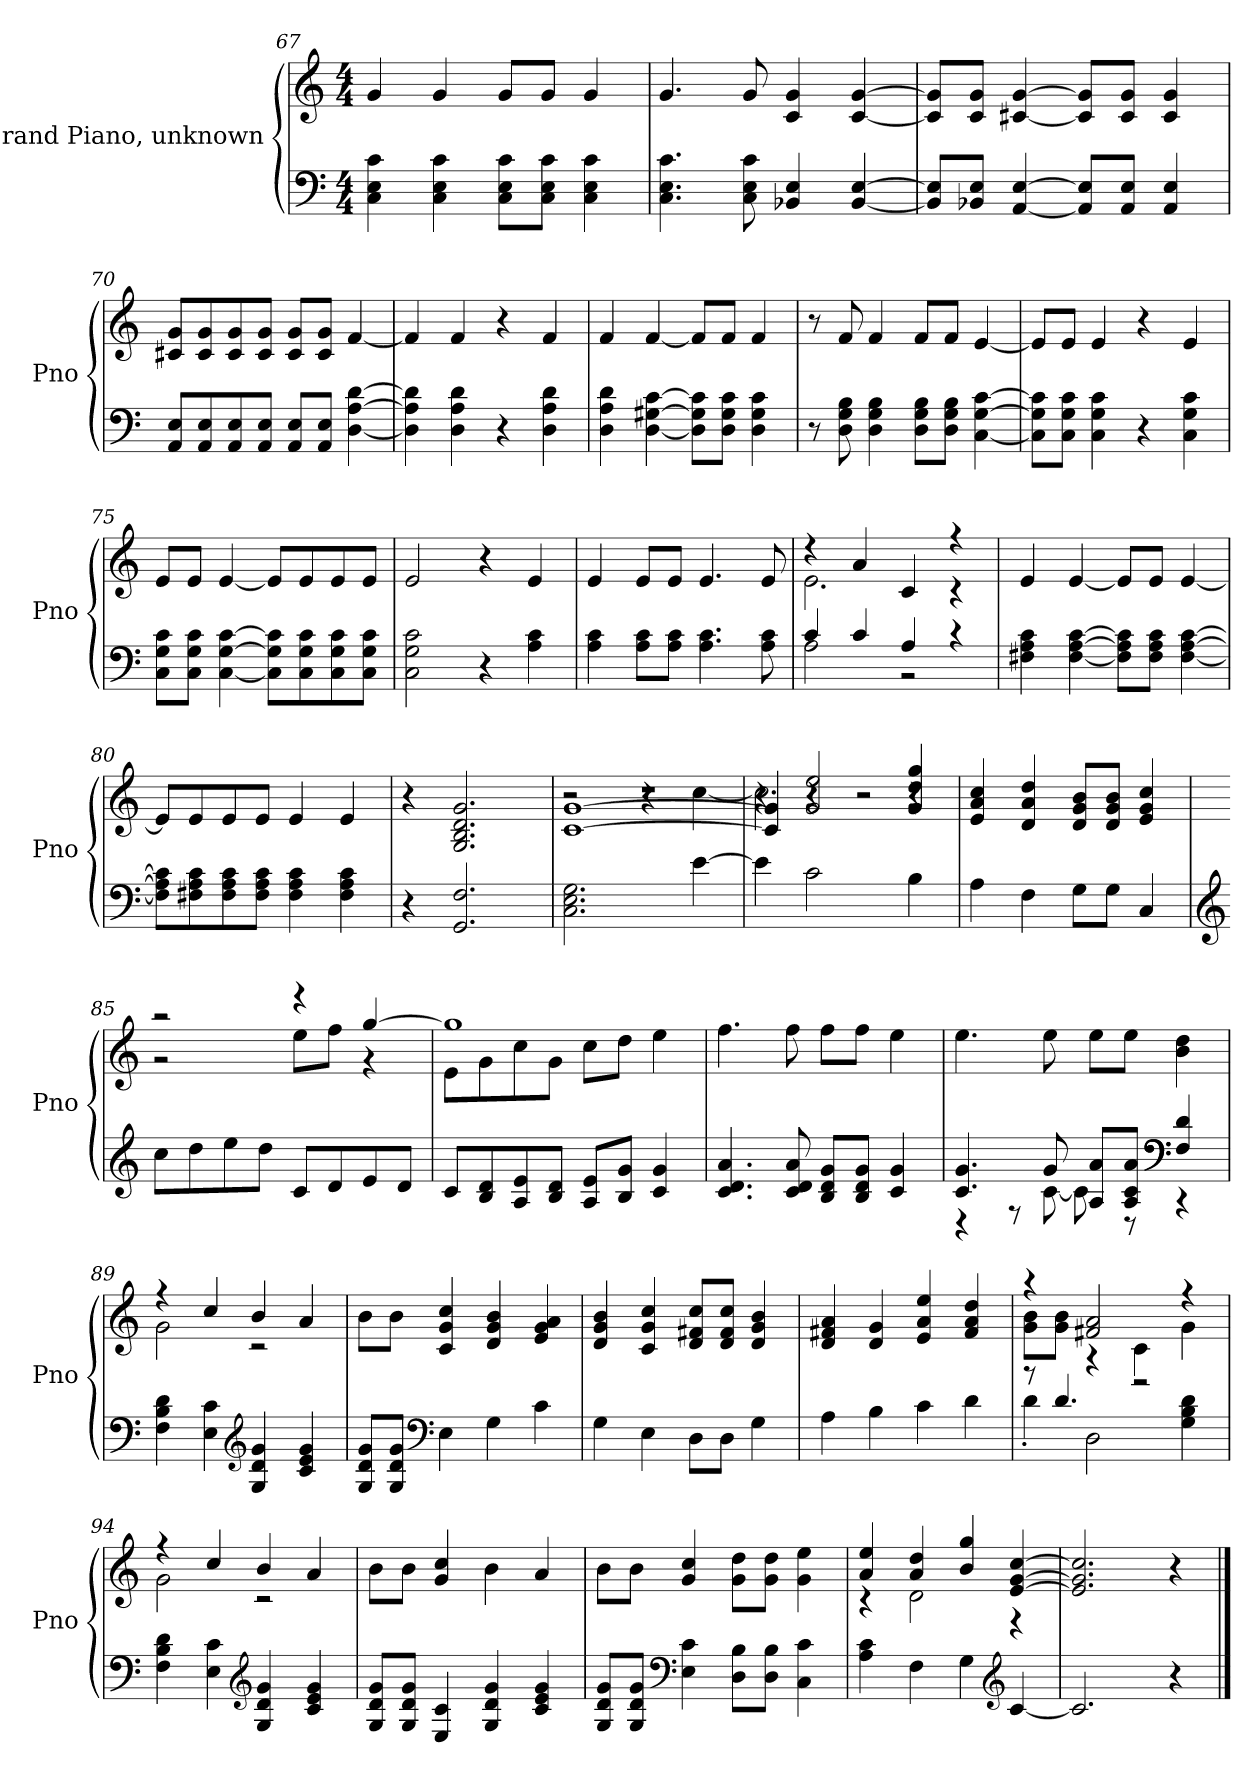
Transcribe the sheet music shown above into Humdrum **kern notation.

**kern	**kern
*part1	*part1
*staff2	*staff1
*I"Grand Piano, unknown	*
*I'Pno	*
*clefF4	*clefG2
*k[]	*k[]
*M4/4	*M4/4
=67	=67
4C\ 4E\ 4c\	4g/
4C\ 4E\ 4c\	4g/
8C\ 8E\ 8c\L	8g/L
8C\ 8E\ 8c\J	8g/J
4C\ 4E\ 4c\	4g/
=68	=68
4.C\ 4.E\ 4.c\	4.g/
8C\ 8E\ 8c\	8g/
4BB-X/ 4E/	4c/ 4g/
[4BB-/ [4E/	[4c/ [4g/
=69	=69
8BB-/] 8E/]L	8c/] 8g/]L
8BB-X/ 8E/J	8c/ 8g/J
[4AA/ [4E/	[4c#X/ [4g/
8AA/] 8E/]L	8c#/] 8g/]L
8AA/ 8E/J	8c#/ 8g/J
4AA/ 4E/	4c#/ 4g/
=70	=70
8AA/ 8E/L	8c#X/ 8g/L
8AA/ 8E/	8c#/ 8g/
8AA/ 8E/	8c#/ 8g/
8AA/ 8E/J	8c#/ 8g/J
8AA/ 8E/L	8c#/ 8g/L
8AA/ 8E/J	8c#/ 8g/J
[4D\ [4A\ [4d\	[4f/
!!LO:PB:g=z
=71	=71
4D\] 4A\] 4d\]	4f/]
4D\ 4A\ 4d\	4f/
4r	4r
4D\ 4A\ 4d\	4f/
=72	=72
4D\ 4A\ 4d\	4f/
[4D\ [4G#X\ [4c\	[4f/
8D\] 8G#\] 8c\]L	8f/L]
8D\ 8G#\ 8c\J	8f/J
4D\ 4G#\ 4c\	4f/
=73	=73
8r	8r
8D\ 8G\ 8B\	8f/
4D\ 4G\ 4B\	4f/
8D\ 8G\ 8B\L	8f/L
8D\ 8G\ 8B\J	8f/J
[4C\ [4G\ [4c\	[4e/
=74	=74
8C\] 8G\] 8c\]L	8e/L]
8C\ 8G\ 8c\J	8e/J
4C\ 4G\ 4c\	4e/
4r	4r
4C\ 4G\ 4c\	4e/
=75	=75
8C\ 8G\ 8c\L	8e/L
8C\ 8G\ 8c\J	8e/J
[4C\ [4G\ [4c\	[4e/
8C\] 8G\] 8c\]L	8e/L]
8C\ 8G\ 8c\	8e/
8C\ 8G\ 8c\	8e/
8C\ 8G\ 8c\J	8e/J
=76	=76
2C\ 2G\ 2c\	2e/
4r	4r
4A\ 4c\	4e/
!!LO:LB:g=z
=77	=77
4A\ 4c\	4e/
8A\ 8c\L	8e/L
8A\ 8c\J	8e/J
4.A\ 4.c\	4.e/
8A\ 8c\	8e/
=78	=78
*^	*^
4c/	2A\	4r	2.e\
4c/	.	4a/	.
4A/	2r	4c/	.
4r	.	4r	4r
*v	*v	*	*
*	*v	*v
=79	=79
4F#X\ 4A\ 4c\	4e/
[4F#\ [4A\ [4c\	[4e/
8F#\] 8A\] 8c\]L	8e/L]
8F#\ 8A\ 8c\J	8e/J
[4F#\ [4A\ [4c\	[4e/
=80	=80
8F#\] 8A\] 8c\]L	8e/L]
8F#X\ 8A\ 8c\	8e/
8F#\ 8A\ 8c\	8e/
8F#\ 8A\ 8c\J	8e/J
4F#\ 4A\ 4c\	4e/
4F#\ 4A\ 4c\	4e/
=81	=81
4r	4r
2.GG/ 2.F/	2.G/ 2.B/ 2.d/ 2.g/
=82	=82
*	*^
*	*	*^
2.C\ 2.E\ 2.G\	1r	2r	[1c [1g
.	.	4r	.
[4e\	.	[4cc\	.
=83	=83	=83	=83
4e\]	4r	2.cc\]	4c/] 4g/]
2c\	2g/ 2ee/	.	4r
.	.	.	2r
4B\	4g/ 4dd/ 4gg/	4r	.
*	*v	*v	*v
!!LO:LB:g=z
=84	=84
4A\	4e/ 4a/ 4cc/
4F\	4d/ 4a/ 4dd/
8G\L	8d/ 8g/ 8b/L
8G\J	8d/ 8g/ 8b/J
4C/	4e/ 4g/ 4cc/
=85	=85
*clefG2	*
*	*^
8cc\L	2r	2r
8dd\	.	.
8ee\	.	.
8dd\J	.	.
8c/L	4r	8ee\L
8d/	.	8ff\J
8e/	[4gg/	4r
8d/J	.	.
=86	=86	=86
8c/L	1gg]	8e\L
8B/ 8d/	.	8g\
8A/ 8e/	.	8cc\
8B/ 8d/J	.	8g\J
8A/ 8e/L	.	8cc\L
8B/ 8g/J	.	8dd\J
4c/ 4g/	.	4ee\
*	*v	*v
=87	=87
4.c/ 4.d/ 4.a/	4.ff\
8c/ 8d/ 8a/	8ff\
8B/ 8d/ 8g/L	8ff\L
8B/ 8d/ 8g/J	8ff\J
4c/ 4g/	4ee\
=88	=88
*^	*
4.c/ 4.g/	4r	4.ee\
.	8r	.
8g/	[8c\	8ee\
8A/ 8a/L	8c\]	8ee\L
8A/ 8c/ 8a/J	8r	8ee\J
*clefF4	*	*
4F/ 4d/	4r	4b\ 4dd\
*v	*v	*
!!LO:LB:g=z
=89	=89
*	*^
4F\ 4B\ 4d\	4r	2g\
4E\ 4c\	4cc/	.
*clefG2	*	*
4G/ 4d/ 4g/	4b/	2r
4c/ 4e/ 4g/	4a/	.
*	*v	*v
=90	=90
8G/ 8d/ 8g/L	8b\L
8G/ 8d/ 8g/J	8b\J
*clefF4	*
4E\	4c/ 4g/ 4cc/
4G\	4d/ 4g/ 4b/
4c\	4e/ 4g/ 4a/
=91	=91
4G\	4d/ 4g/ 4b/
4E\	4c/ 4g/ 4cc/
8D\L	8d/ 8f#X/ 8cc/L
8D\J	8d/ 8f#/ 8cc/J
4G\	4d/ 4g/ 4b/
=92	=92
4A\	4d/ 4f#X/ 4a/
4B\	4d/ 4g/
4c\	4e/ 4a/ 4ee/
4d\	4f#/ 4a/ 4dd/
=93	=93
*^	*^
8r	4d'\	4r	8g\ 8b\L
4.d/	.	.	8g\ 8b\J
.	2D\	2f#X/ 2a/	4r
2r	.	.	4c\
.	4G\ 4B\ 4d\	4r	4g\
*v	*v	*	*
=94	=94	=94
4F\ 4B\ 4d\	4r	2g\
4E\ 4c\	4cc/	.
*clefG2	*	*
4G/ 4d/ 4g/	4b/	2r
4c/ 4e/ 4g/	4a/	.
*	*v	*v
!!LO:LB:g=z
=95	=95
8G/ 8d/ 8g/L	8b\L
8G/ 8d/ 8g/J	8b\J
4E/ 4c/	4g/ 4cc/
4G/ 4d/ 4g/	4b\
4c/ 4e/ 4g/	4a/
=96	=96
8G/ 8d/ 8g/L	8b\L
8G/ 8d/ 8g/J	8b\J
*clefF4	*
4E\ 4c\	4g/ 4cc/
8D\ 8B\L	8g\ 8dd\L
8D\ 8B\J	8g\ 8dd\J
4C\ 4c\	4g\ 4ee\
=97	=97
*	*^
4A\ 4c\	4a/ 4ee/	4r
4F\	4a/ 4dd/	2d\
4G\	4b/ 4gg/	.
*clefG2	*	*
[4c/	[4e/ [4g/ [4cc/	4r
*	*v	*v
=98	=98
2.c/]	2.e/] 2.g/] 2.cc/]
4r	4r
==	==
*-	*-
